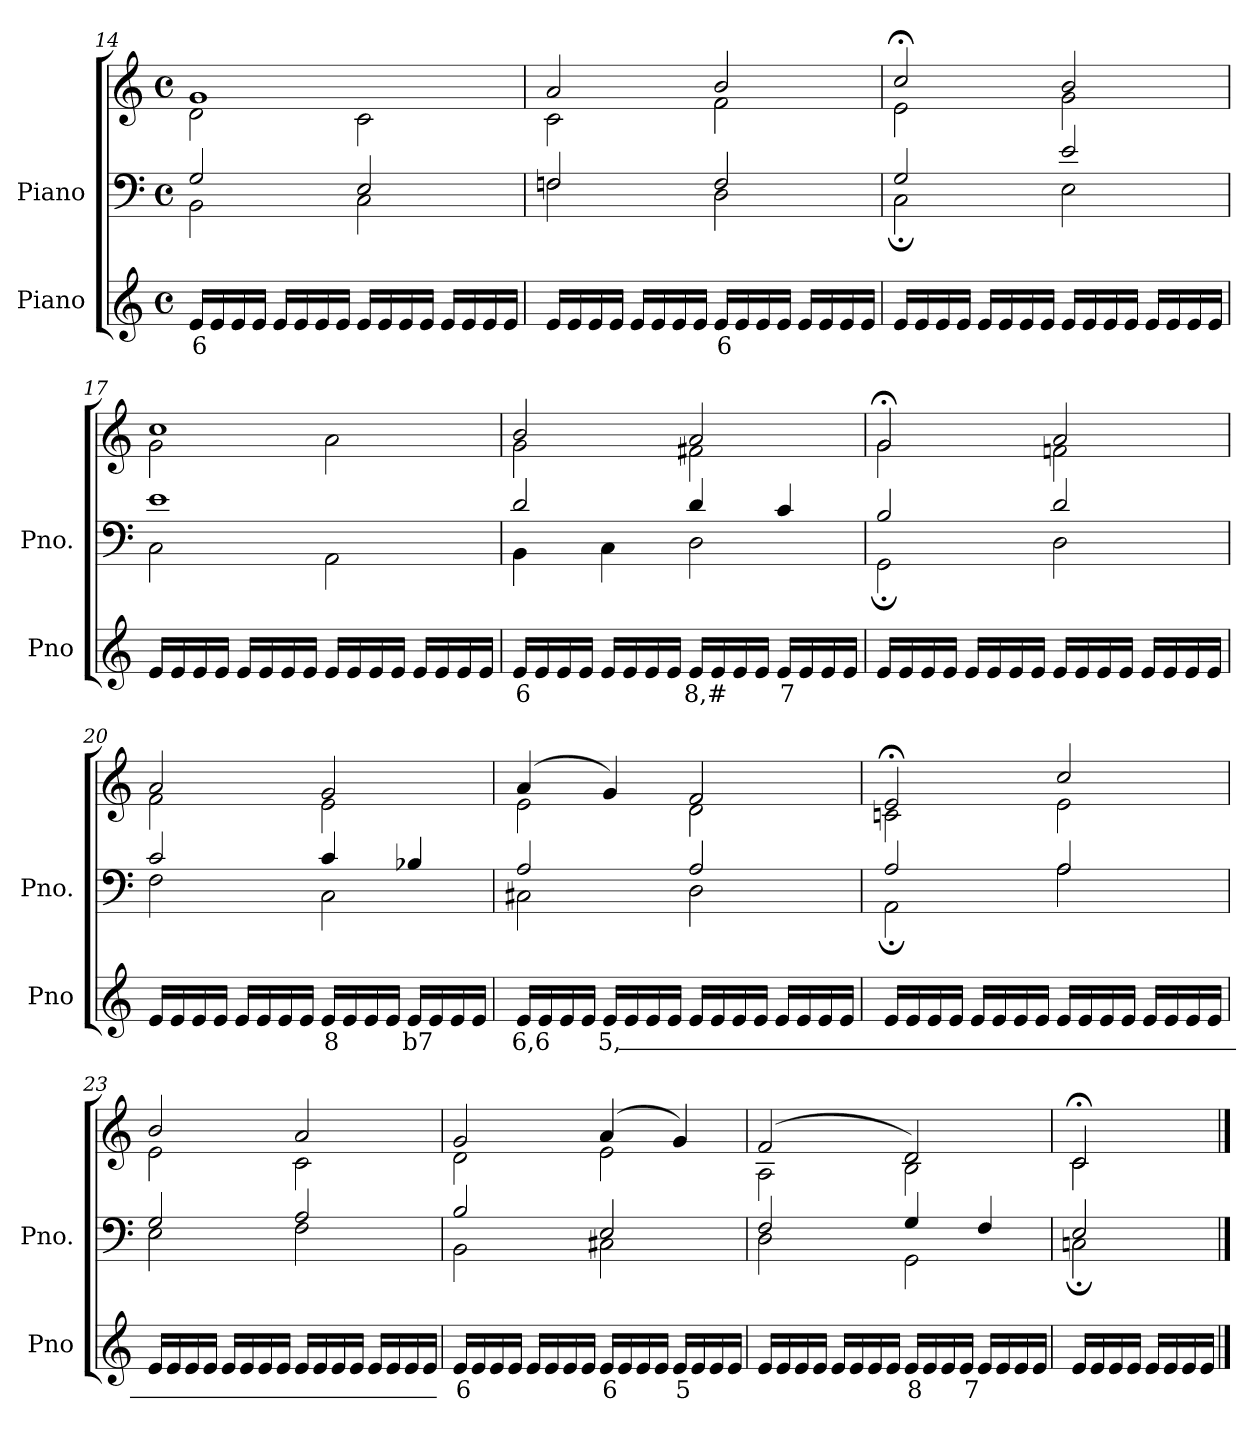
**kern	**text	**kern	**kern
*part2	*part2	*part1	*part1
*staff3	*staff3	*staff2	*staff1
*I"Piano	*	*I"Piano	*
*I'Pno	*	*I'Pno.	*
*clefG2	*	*clefF4	*clefG2
*k[]	*	*k[]	*k[]
*M4/4	*	*M4/4	*M4/4
*met(c)	*	*met(c)	*met(c)
=14	=14	=14	=14
!	!LO:LY:b	!	!
*	*	*^	*^
16e/LL	6	2G/	2BB\	1g	2d\
16e/	.	.	.	.	.
16e/	.	.	.	.	.
16e/JJ	.	.	.	.	.
16e/LL	.	.	.	.	.
16e/	.	.	.	.	.
16e/	.	.	.	.	.
16e/JJ	.	.	.	.	.
16e/LL	.	2E/	2C\	.	2c\
16e/	.	.	.	.	.
16e/	.	.	.	.	.
16e/JJ	.	.	.	.	.
16e/LL	.	.	.	.	.
16e/	.	.	.	.	.
16e/	.	.	.	.	.
16e/JJ	.	.	.	.	.
=15	=15	=15	=15	=15	=15
16e/LL	.	2Fn/	2F\	2a/	2c\
16e/	.	.	.	.	.
16e/	.	.	.	.	.
16e/JJ	.	.	.	.	.
16e/LL	.	.	.	.	.
16e/	.	.	.	.	.
16e/	.	.	.	.	.
16e/JJ	.	.	.	.	.
!	!LO:LY:b	!	!	!	!
16e/LL	6	2F/	2D\	2b/	2f\
16e/	.	.	.	.	.
16e/	.	.	.	.	.
16e/JJ	.	.	.	.	.
16e/LL	.	.	.	.	.
16e/	.	.	.	.	.
16e/	.	.	.	.	.
16e/JJ	.	.	.	.	.
=16	=16	=16	=16	=16	=16
16e/LL	.	2G/	2C;\	2cc;</	2e\
16e/	.	.	.	.	.
16e/	.	.	.	.	.
16e/JJ	.	.	.	.	.
16e/LL	.	.	.	.	.
16e/	.	.	.	.	.
16e/	.	.	.	.	.
16e/JJ	.	.	.	.	.
16e/LL	.	2e/	2E\	2b/	2g\
16e/	.	.	.	.	.
16e/	.	.	.	.	.
16e/JJ	.	.	.	.	.
16e/LL	.	.	.	.	.
16e/	.	.	.	.	.
16e/	.	.	.	.	.
16e/JJ	.	.	.	.	.
=17	=17	=17	=17	=17	=17
16e/LL	.	1e	2C\	1cc	2g\
16e/	.	.	.	.	.
16e/	.	.	.	.	.
16e/JJ	.	.	.	.	.
16e/LL	.	.	.	.	.
16e/	.	.	.	.	.
16e/	.	.	.	.	.
16e/JJ	.	.	.	.	.
16e/LL	.	.	2AA\	.	2a\
16e/	.	.	.	.	.
16e/	.	.	.	.	.
16e/JJ	.	.	.	.	.
16e/LL	.	.	.	.	.
16e/	.	.	.	.	.
16e/	.	.	.	.	.
16e/JJ	.	.	.	.	.
=18	=18	=18	=18	=18	=18
!	!LO:LY:b	!	!	!	!
16e/LL	6	2d/	4BB\	2b/	2g\
16e/	.	.	.	.	.
16e/	.	.	.	.	.
16e/JJ	.	.	.	.	.
!	!LO:LY:b	!	!	!	!
16e/LL	_	.	4C\	.	.
16e/	.	.	.	.	.
16e/	.	.	.	.	.
16e/JJ	.	.	.	.	.
!	!LO:LY:b	!	!	!	!
16e/LL	8,#	4d/	2D\	2a/	2f#X\
16e/	.	.	.	.	.
16e/	.	.	.	.	.
16e/JJ	.	.	.	.	.
!	!LO:LY:b	!	!	!	!
16e/LL	7	4c/	.	.	.
16e/	.	.	.	.	.
16e/	.	.	.	.	.
16e/JJ	.	.	.	.	.
=19	=19	=19	=19	=19	=19
16e/LL	.	2B/	2GG;\	2g;</	2g\
16e/	.	.	.	.	.
16e/	.	.	.	.	.
16e/JJ	.	.	.	.	.
16e/LL	.	.	.	.	.
16e/	.	.	.	.	.
16e/	.	.	.	.	.
16e/JJ	.	.	.	.	.
16e/LL	.	2d/	2D\	2a/	2fn\
16e/	.	.	.	.	.
16e/	.	.	.	.	.
16e/JJ	.	.	.	.	.
16e/LL	.	.	.	.	.
16e/	.	.	.	.	.
16e/	.	.	.	.	.
16e/JJ	.	.	.	.	.
=20	=20	=20	=20	=20	=20
16e/LL	.	2c/	2F\	2a/	2f\
16e/	.	.	.	.	.
16e/	.	.	.	.	.
16e/JJ	.	.	.	.	.
16e/LL	.	.	.	.	.
16e/	.	.	.	.	.
16e/	.	.	.	.	.
16e/JJ	.	.	.	.	.
!	!LO:LY:b	!	!	!	!
16e/LL	8	4c/	2C\	2g/	2e\
16e/	.	.	.	.	.
16e/	.	.	.	.	.
16e/JJ	.	.	.	.	.
!	!LO:LY:b	!	!	!	!
16e/LL	b7	4B-X/	.	.	.
16e/	.	.	.	.	.
16e/	.	.	.	.	.
16e/JJ	.	.	.	.	.
=21	=21	=21	=21	=21	=21
!	!LO:LY:b	!	!	!	!
16e/LL	6,6	2A/	2C#X\	(>4a/	2e\
16e/	.	.	.	.	.
16e/	.	.	.	.	.
16e/JJ	.	.	.	.	.
!	!LO:LY:b	!	!	!	!
16e/LL	5,_	.	.	4g/)	.
16e/	.	.	.	.	.
16e/	.	.	.	.	.
16e/JJ	.	.	.	.	.
16e/LL	.	2A/	2D\	2f/	2d\
16e/	.	.	.	.	.
16e/	.	.	.	.	.
16e/JJ	.	.	.	.	.
16e/LL	.	.	.	.	.
16e/	.	.	.	.	.
16e/	.	.	.	.	.
16e/JJ	.	.	.	.	.
=22	=22	=22	=22	=22	=22
16e/LL	.	2A/	2AA;\	2e;</	2cn\
16e/	.	.	.	.	.
16e/	.	.	.	.	.
16e/JJ	.	.	.	.	.
16e/LL	.	.	.	.	.
16e/	.	.	.	.	.
16e/	.	.	.	.	.
16e/JJ	.	.	.	.	.
16e/LL	.	2A/	2A\	2cc/	2e\
16e/	.	.	.	.	.
16e/	.	.	.	.	.
16e/JJ	.	.	.	.	.
16e/LL	.	.	.	.	.
16e/	.	.	.	.	.
16e/	.	.	.	.	.
16e/JJ	.	.	.	.	.
=23	=23	=23	=23	=23	=23
16e/LL	.	2G/	2E\	2b/	2e\
16e/	.	.	.	.	.
16e/	.	.	.	.	.
16e/JJ	.	.	.	.	.
16e/LL	.	.	.	.	.
16e/	.	.	.	.	.
16e/	.	.	.	.	.
16e/JJ	.	.	.	.	.
16e/LL	.	2A/	2F\	2a/	2c\
16e/	.	.	.	.	.
16e/	.	.	.	.	.
16e/JJ	.	.	.	.	.
16e/LL	.	.	.	.	.
16e/	.	.	.	.	.
16e/	.	.	.	.	.
16e/JJ	.	.	.	.	.
=24	=24	=24	=24	=24	=24
!	!LO:LY:b	!	!	!	!
16e/LL	6	2B/	2BB\	2g/	2d\
16e/	.	.	.	.	.
16e/	.	.	.	.	.
16e/JJ	.	.	.	.	.
16e/LL	.	.	.	.	.
16e/	.	.	.	.	.
16e/	.	.	.	.	.
16e/JJ	.	.	.	.	.
!	!LO:LY:b	!	!	!	!
16e/LL	6	2E/	2C#X\	(>4a/	2e\
16e/	.	.	.	.	.
16e/	.	.	.	.	.
16e/JJ	.	.	.	.	.
!	!LO:LY:b	!	!	!	!
16e/LL	5	.	.	4g/)	.
16e/	.	.	.	.	.
16e/	.	.	.	.	.
16e/JJ	.	.	.	.	.
=25	=25	=25	=25	=25	=25
16e/LL	.	2F/	2D\	(>2f/	2A\
16e/	.	.	.	.	.
16e/	.	.	.	.	.
16e/JJ	.	.	.	.	.
16e/LL	.	.	.	.	.
16e/	.	.	.	.	.
16e/	.	.	.	.	.
16e/JJ	.	.	.	.	.
!	!LO:LY:b	!	!	!	!
16e/LL	8	4G/	2GG\	2d/)	2B\
16e/	.	.	.	.	.
16e/	.	.	.	.	.
16e/JJ	.	.	.	.	.
!	!LO:LY:b	!	!	!	!
16e/LL	7	4F/	.	.	.
16e/	.	.	.	.	.
16e/	.	.	.	.	.
16e/JJ	.	.	.	.	.
=26	=26	=26	=26	=26	=26
16e/LL	.	2E/	2Cn;\	2c;</	2c\
16e/	.	.	.	.	.
16e/	.	.	.	.	.
16e/JJ	.	.	.	.	.
16e/LL	.	.	.	.	.
16e/	.	.	.	.	.
16e/	.	.	.	.	.
16e/JJ	.	.	.	.	.
*	*	*v	*v	*	*
*	*	*	*v	*v
==	==	==	==
*-	*-	*-	*-
